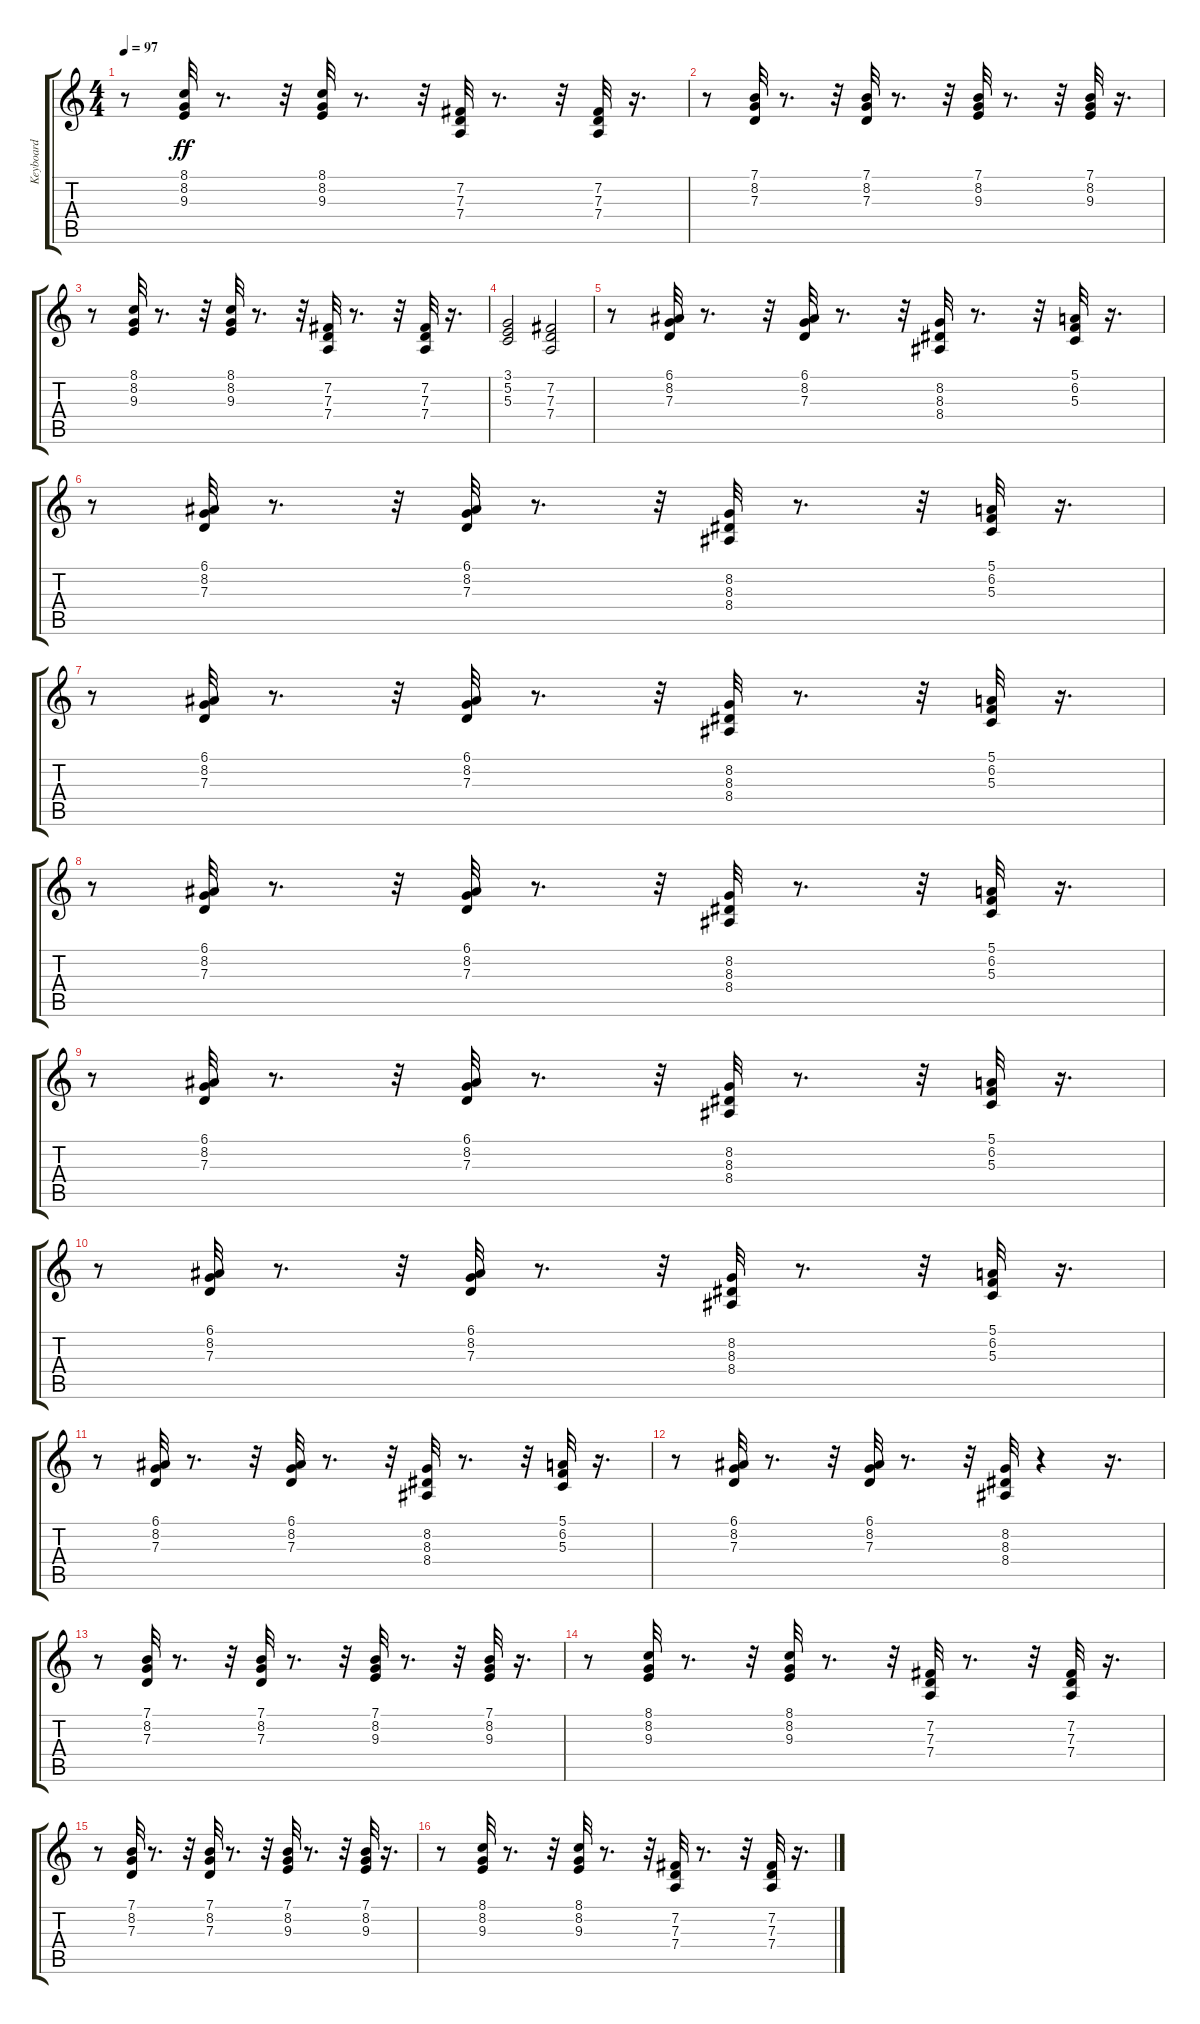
\track ("Keyboard" "Keyboard") {instrument acousticgrandpiano}
\staff {score tabs}
\tuning (E4 B3 G3 D3 A2 E2) {hide}
\ts (4 4)
\tempo 97
\clef g2
\ks c
r.8{dy ff} (8.1 8.2 9.3).32 r.8{d} r.32 (8.1 8.2 9.3).32 r.8{d} r.32 (7.2 7.3 7.4).32 r.8{d} r.32 (7.2 7.3 7.4).32 r.16{d} |
r.8 (7.1 8.2 7.3).32 r.8{d} r.32 (7.1 8.2 7.3).32 r.8{d} r.32 (7.1 8.2 9.3).32 r.8{d} r.32 (7.1 8.2 9.3).32 r.16{d} |
r.8 (8.1 8.2 9.3).32 r.8{d} r.32 (8.1 8.2 9.3).32 r.8{d} r.32 (7.2 7.3 7.4).32 r.8{d} r.32 (7.2 7.3 7.4).32 r.16{d} |
(3.1 5.2 5.3).2 (7.2 7.3 7.4).2 |
r.8 (6.1 8.2 7.3).32 r.8{d} r.32 (6.1 8.2 7.3).32 r.8{d} r.32 (8.2 8.3 8.4).32 r.8{d} r.32 (5.1 6.2 5.3).32 r.16{d} |
r.8 (6.1 8.2 7.3).32 r.8{d} r.32 (6.1 8.2 7.3).32 r.8{d} r.32 (8.2 8.3 8.4).32 r.8{d} r.32 (5.1 6.2 5.3).32 r.16{d} |
r.8 (6.1 8.2 7.3).32 r.8{d} r.32 (6.1 8.2 7.3).32 r.8{d} r.32 (8.2 8.3 8.4).32 r.8{d} r.32 (5.1 6.2 5.3).32 r.16{d} |
r.8 (6.1 8.2 7.3).32 r.8{d} r.32 (6.1 8.2 7.3).32 r.8{d} r.32 (8.2 8.3 8.4).32 r.8{d} r.32 (5.1 6.2 5.3).32 r.16{d} |
r.8 (6.1 8.2 7.3).32 r.8{d} r.32 (6.1 8.2 7.3).32 r.8{d} r.32 (8.2 8.3 8.4).32 r.8{d} r.32 (5.1 6.2 5.3).32 r.16{d} |
r.8 (6.1 8.2 7.3).32 r.8{d} r.32 (6.1 8.2 7.3).32 r.8{d} r.32 (8.2 8.3 8.4).32 r.8{d} r.32 (5.1 6.2 5.3).32 r.16{d} |
r.8 (6.1 8.2 7.3).32 r.8{d} r.32 (6.1 8.2 7.3).32 r.8{d} r.32 (8.2 8.3 8.4).32 r.8{d} r.32 (5.1 6.2 5.3).32 r.16{d} |
r.8 (6.1 8.2 7.3).32 r.8{d} r.32 (6.1 8.2 7.3).32 r.8{d} r.32 (8.2 8.3 8.4).32 r.4 r.16{d} |
r.8 (7.1 8.2 7.3).32 r.8{d} r.32 (7.1 8.2 7.3).32 r.8{d} r.32 (7.1 8.2 9.3).32 r.8{d} r.32 (7.1 8.2 9.3).32 r.16{d} |
r.8 (8.1 8.2 9.3).32 r.8{d} r.32 (8.1 8.2 9.3).32 r.8{d} r.32 (7.2 7.3 7.4).32 r.8{d} r.32 (7.2 7.3 7.4).32 r.16{d} |
r.8 (7.1 8.2 7.3).32 r.8{d} r.32 (7.1 8.2 7.3).32 r.8{d} r.32 (7.1 8.2 9.3).32 r.8{d} r.32 (7.1 8.2 9.3).32 r.16{d} |
r.8 (8.1 8.2 9.3).32 r.8{d} r.32 (8.1 8.2 9.3).32 r.8{d} r.32 (7.2 7.3 7.4).32 r.8{d} r.32 (7.2 7.3 7.4).32 r.16{d}
